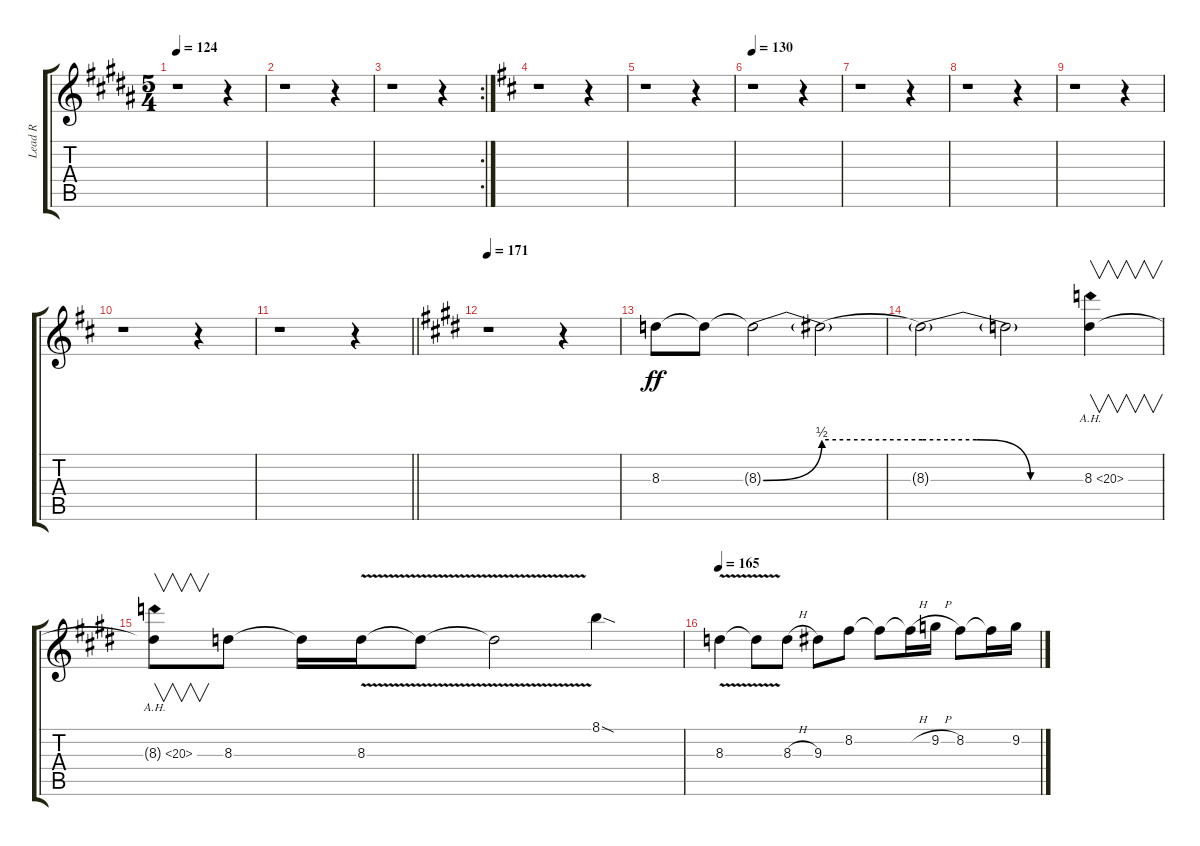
\track ("Lead R" "Lead R") {instrument distortionguitar}
\staff {score tabs}
\tuning (Eb4 Bb3 Gb3 Db3 Ab2 Eb2) {hide}
\ts (5 4)
\tempo 124
\clef g2
\ks b
r.1{dy ff} r.4 |
r.1 r.4 |
\rc 2
r.1 r.4 |
\ks d
r.1 r.4 |
r.1 r.4 |
\tempo 130
r.1 r.4 |
r.1 r.4 |
r.1 r.4 |
r.1 r.4 |
r.1 r.4 |
\barLineRight lightlight
r.1 r.4 |
\tempo 171
\ks e
r.1 r.4 |
8.3.8 8.3{t}.8 8.3{be (bend 0 0 60 2) t}.2 8.3{be (hold 0 2 60 2) t}.2 |
8.3{be (custom 0 2 20 2 40 0 60 0) t}.2 8.3{t}.2 8.3{ah 12}.4{v} |
8.3{ah 12 t}.8{v} 8.3.8 8.3{t}.16 8.3{v}.16 8.3{v t}.8 8.3{v t}.2 8.1{sod}.4 |
\tempo 165
8.3{v}.4 8.3{v t}.8 8.3{h}.8 9.3.8 8.2.8 8.2{t}.8 8.2{h t}.16 9.2{h}.16 8.2.8 8.2{t}.16 9.2{h}.16
